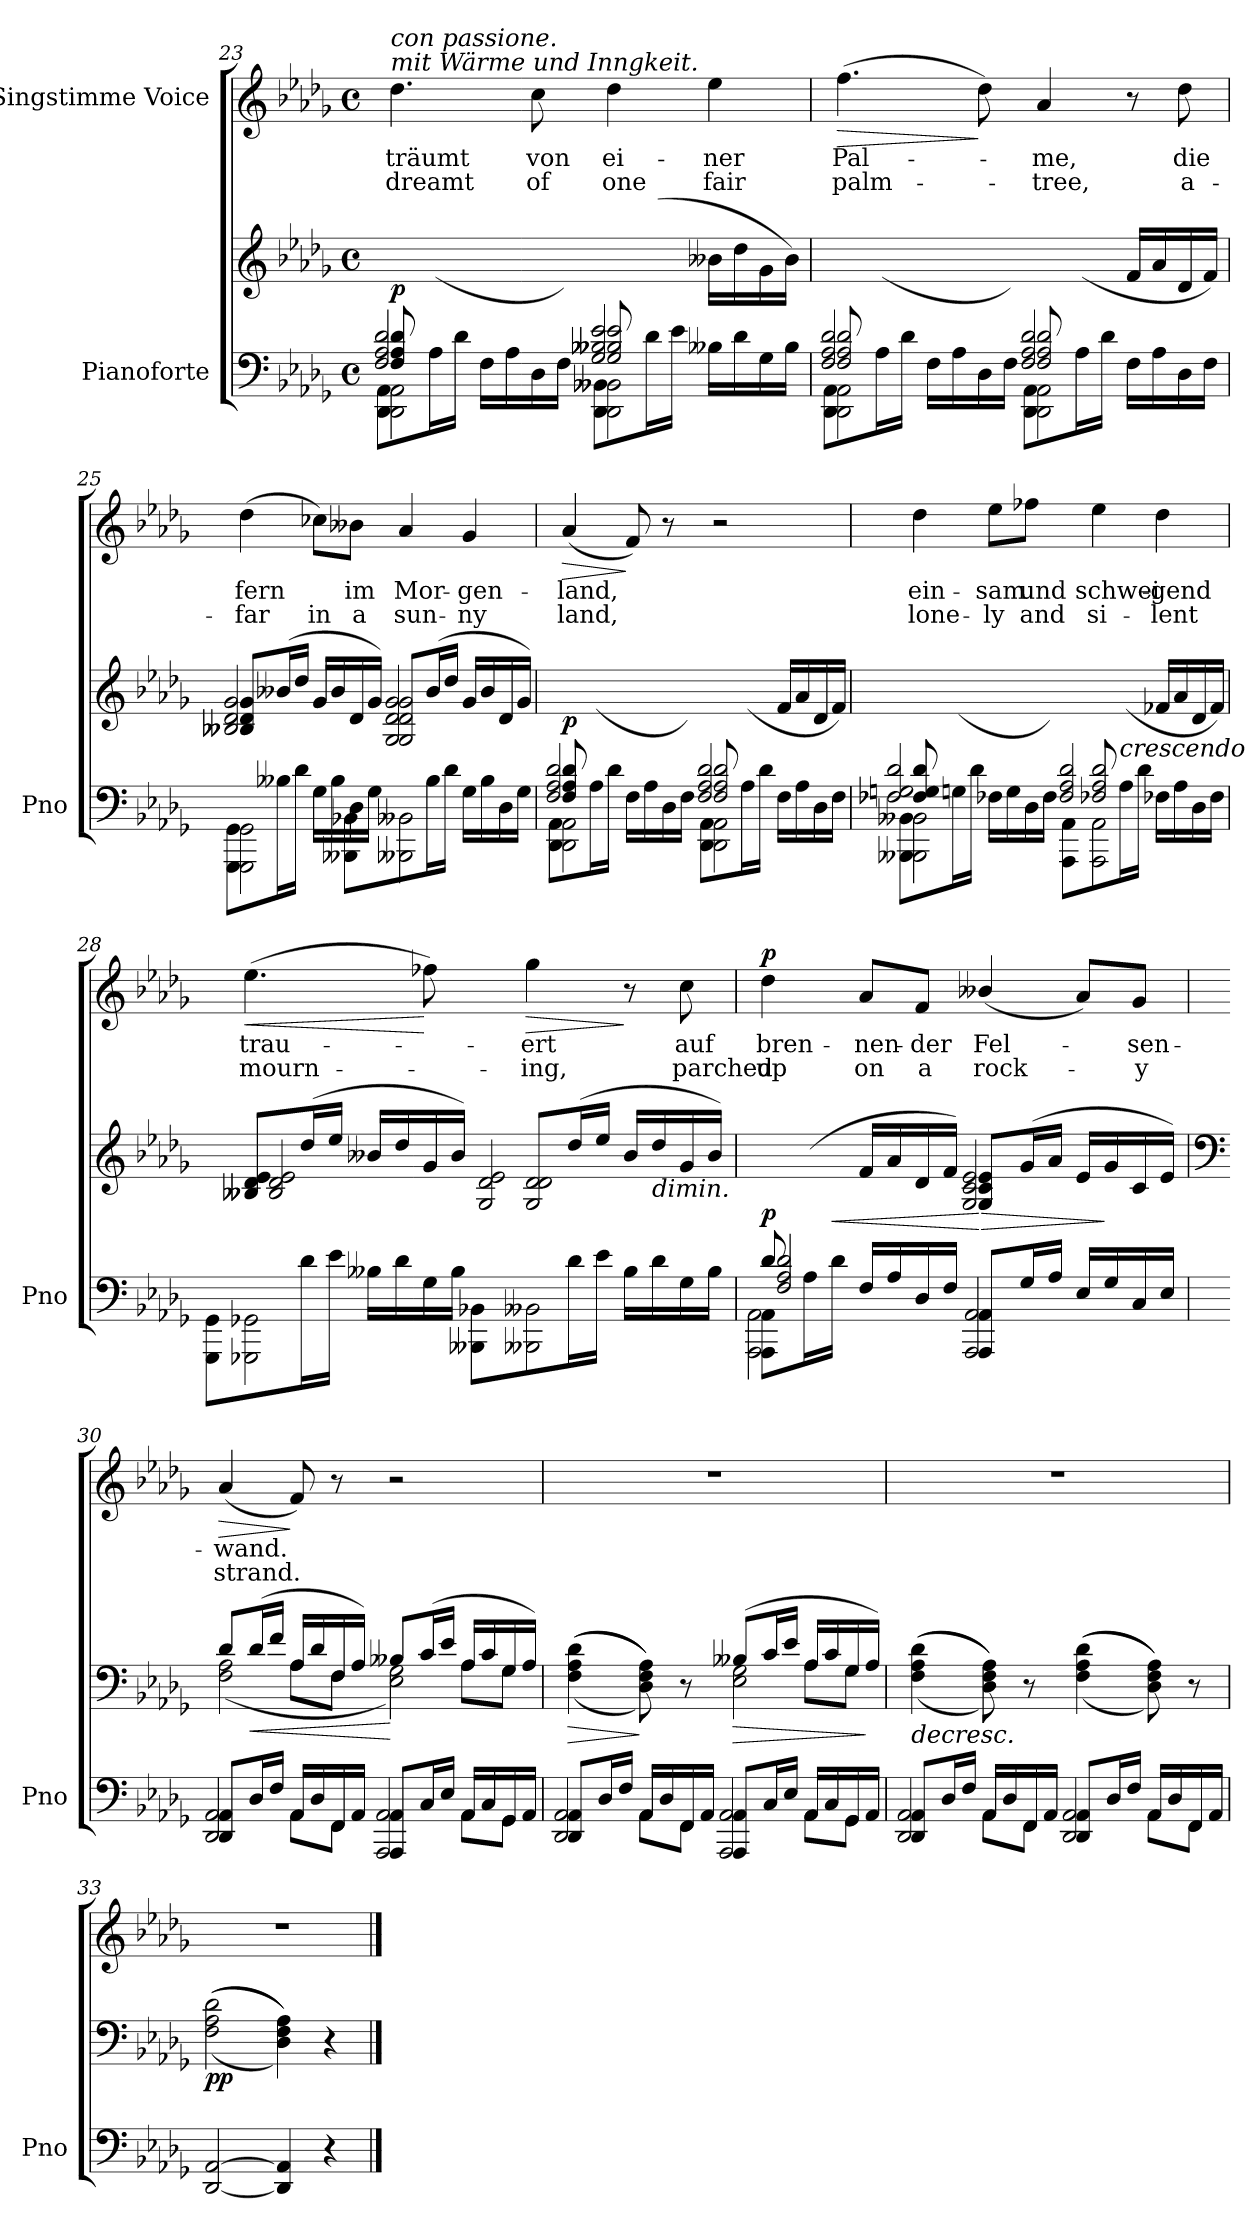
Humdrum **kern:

**kern	**kern	**dynam	**kern	**text	**text	**dynam
*part2	*part2	*part2	*part1	*part1	*part1	*part1
*staff3	*staff2	*staff2/3	*staff1	*staff1	*staff1	*staff1
*I"Pianoforte	*	*	*I"Singstimme Voice	*	*	*
*I'Pno	*	*	*	*	*	*
*clefF4	*clefG2	*	*clefG2	*	*	*
*k[b-e-a-d-g-]	*k[b-e-a-d-g-]	*	*k[b-e-a-d-g-]	*	*	*
*M4/4	*M4/4	*	*M4/4	*	*	*
*met(c)	*met(c)	*	*met(c)	*	*	*
=23	=23	=23	=23	=23	=23	=23
!	!	!	!LO:TX:i:t=mit Wärme und Inngkeit.	!	!	!
!	!	!	!LO:TX:i:t=con passione.	!	!	!
!LO:N:n=1:head=open	!	!	!	!	!	!
!LO:N:n=2:head=open	!	!	!	!	!	!
!LO:N:n=3:head=open	!	!LO:DY:b	!	!	!	!
*^	*	*	*	*	*	*
*	*^	*	*	*	*	*	*
*	*	*^	*	*	*	*	*	*
8F/ 8A-/ 8d-/L	2DD-\ 2AA-\	8DD-\ 8AA-\L	2F/ 2A-/ 2d-/	8ryy	p	4.dd-\	träumt	dreamt	.
4.ryy	.	16A-\L	.	(16a-\L	.	.	.	.	.
.	.	16d-\JJ	.	16dd-\JJ	.	.	.	.	.
.	.	16F\LL	.	16f/LL	.	.	.	.	.
.	.	16A-\	.	16a-/	.	.	.	.	.
.	.	16D-\	.	16d-/	.	8cc\	von	of	.
.	.	16F\JJ	.	16f/JJ)	.	.	.	.	.
!LO:N:n=1:head=open	!	!	!	!	!	!	!	!	!
!LO:N:n=2:head=open	!	!	!	!	!	!	!	!	!
!LO:N:n=3:head=open	!	!	!	!	!	!	!	!	!
8G-/ 8B--X/ 8e-/L	2DD-\ 2BB--X\	8DD-\ 8BB--\L	2G-/ 2B--/ 2e-/	8ryy	.	4dd-\	ei-	one	.
4.ryy	.	16d-\L	.	(16dd-\L	.	.	.	.	.
.	.	16e-\JJ	.	16ee-\JJ	.	.	.	.	.
.	.	16B--X\LL	.	16b--X\LL	.	4ee-\	-ner	fair	.
.	.	16d-\	.	16dd-\	.	.	.	.	.
.	.	16G-\	.	16g-\	.	.	.	.	.
.	.	16B--\JJ	.	16b--\JJ)	.	.	.	.	.
=24	=24	=24	=24	=24	=24	=24	=24	=24	=24
!LO:N:n=1:head=open	!	!	!	!	!	!	!	!	!
!LO:N:n=2:head=open	!	!	!	!	!	!	!	!	!
!LO:N:n=3:head=open	!	!	!	!	!	!	!	!	!LO:HP:b
8F/ 8A-/ 8d-/L	2DD-\ 2AA-\	8DD-\ 8AA-\L	2F/ 2A-/ 2d-/	8ryy	.	(4.ff\	Pal-	palm-	>
4.ryy	.	16A-\L	.	(16a-\L	.	.	.	.	.
.	.	16d-\JJ	.	16dd-\JJ	.	.	.	.	.
.	.	16F\LL	.	16f/LL	.	.	.	.	.
.	.	16A-\	.	16a-/	.	.	.	.	.
.	.	16D-\	.	16d-/	.	8dd-\)	.	.	]
.	.	16F\JJ	.	16f/JJ)	.	.	.	.	.
!LO:N:n=1:head=open	!	!	!	!	!	!	!	!	!
!LO:N:n=2:head=open	!	!	!	!	!	!	!	!	!
!LO:N:n=3:head=open	!	!	!	!	!	!	!	!	!
8F/ 8A-/ 8d-/L	2DD-\ 2AA-\	8DD-\ 8AA-\L	2F/ 2A-/ 2d-/	8ryy	.	4a-/	-me,	-tree,	.
4.ryy	.	16A-\L	.	(16a-\L	.	.	.	.	.
.	.	16d-\JJ	.	16dd-\JJ	.	.	.	.	.
.	.	16F\LL	.	16f/LL	.	8r	.	.	.
.	.	16A-\	.	16a-/	.	.	.	.	.
.	.	16D-\	.	16d-/	.	8dd-\	die	a-	.
.	.	16F\JJ	.	16f/JJ)	.	.	.	.	.
*	*	*v	*v	*	*	*	*	*	*
=25	=25	=25	=25	=25	=25	=25	=25	=25
!	!	!	!LO:N:n=1:head=open	!	!	!	!	!
!	!	!	!LO:N:n=2:head=open	!	!	!	!	!
!	!	!	!LO:N:n=3:head=open	!	!	!	!	!
*	*v	*v	*^	*	*	*	*	*
2GGG-\ 2GG-\	8GGG-\ 8GG-\L	8B--X/ 8d-/ 8g-/L	2B--/ 2d-/ 2g-/	.	(4dd-\	fern	-far	.
.	16B--X\L	(>16b--X/L	.	.	.	.	.	.
.	16d-\JJ	16dd-/JJ	.	.	.	.	.	.
.	16G-\LL	16g-/LL	.	.	8cc-X\L)	.	in	.
.	16B--\	16b--/	.	.	.	.	.	.
.	16D-\	16d-/	.	.	8b--X\J	im	a	.
.	16G-\JJ	16g-/JJ)	.	.	.	.	.	.
!	!	!LO:N:n=1:head=open	!	!	!	!	!	!
!	!	!LO:N:n=2:head=open	!	!	!	!	!	!
!	!	!LO:N:n=3:head=open	!	!	!	!	!	!
2BBB--X\ 2BB--X\	8BBB--\ 8BB-X\L	8G-/ 8d-/ 8g-/L	2G-/ 2d-/ 2g-/	.	4a-/	Mor-	sun-	.
.	16B--\L	(>16b--/L	.	.	.	.	.	.
.	16d-\JJ	16dd-/JJ	.	.	.	.	.	.
.	16G-\LL	16g-/LL	.	.	4g-/	-gen-	-ny	.
.	16B--\	16b--/	.	.	.	.	.	.
.	16D-\	16d-/	.	.	.	.	.	.
.	16G-\JJ	16g-/JJ)	.	.	.	.	.	.
*	*	*v	*v	*	*	*	*	*
=26	=26	=26	=26	=26	=26	=26	=26
!LO:N:n=1:head=open	!	!	!	!	!	!	!
!LO:N:n=2:head=open	!	!	!	!	!	!	!
!LO:N:n=3:head=open	!	!	!LO:DY:b	!	!	!	!LO:HP:b
*^	*^	*	*	*	*	*	*
8F/ 8A-/ 8d-/L	2DD-\ 2AA-\	8DD-\ 8AA-\L	2F/ 2A-/ 2d-/	8ryy	p	(4a-/	-land,	land,	>
4.ryy	.	16A-\L	.	(16a-\L	.	.	.	.	.
.	.	16d-\JJ	.	16dd-\JJ	.	.	.	.	.
.	.	16F\LL	.	16f/LL	.	8f/)	.	.	]
.	.	16A-\	.	16a-/	.	.	.	.	.
.	.	16D-\	.	16d-/	.	8r	.	.	.
.	.	16F\JJ	.	16f/JJ)	.	.	.	.	.
!LO:N:n=1:head=open	!	!	!	!	!	!	!	!	!
!LO:N:n=2:head=open	!	!	!	!	!	!	!	!	!
!LO:N:n=3:head=open	!	!	!	!	!	!	!	!	!
8F/ 8A-/ 8d-/L	2DD-\ 2AA-\	8DD-\ 8AA-\L	2F/ 2A-/ 2d-/	8ryy	.	2r	.	.	.
4.ryy	.	16A-\L	.	(16a-\L	.	.	.	.	.
.	.	16d-\JJ	.	16dd-\JJ	.	.	.	.	.
.	.	16F\LL	.	16f/LL	.	.	.	.	.
.	.	16A-\	.	16a-/	.	.	.	.	.
.	.	16D-\	.	16d-/	.	.	.	.	.
.	.	16F\JJ	.	16f/JJ)	.	.	.	.	.
=27	=27	=27	=27	=27	=27	=27	=27	=27	=27
8F-X/ 8Gn/ 8d-/L	2BBB-\ 2BB-\	8BBB--X\ 8BB--X\L	2F-/ 2G/ 2d-/	8ryy	.	4dd-\	ein-	lone-	.
4.ryy	.	16Gn\L	.	(16gn\L	.	.	.	.	.
.	.	16d-\JJ	.	16dd-\JJ	.	.	.	.	.
.	.	16F-X\LL	.	16f-X/LL	.	8ee-\L	-sam	-ly	.
.	.	16G\	.	16g/	.	.	.	.	.
.	.	16D-\	.	16d-/	.	8ff-X\J	und	and	.
.	.	16F-\JJ	.	16f-/JJ)	.	.	.	.	.
!LO:N:n=1:head=open	!	!	!	!	!	!	!	!	!
!LO:N:n=2:head=open	!	!	!	!	!	!	!	!	!
!LO:N:n=3:head=open	!	!	!	!	!	!	!	!	!
8F-X/ 8A-/ 8d-/L	2AAA-\ 2AA-\	8AAA-\ 8AA-\L	2F-/ 2A-/ 2d-/	8ryy	.	4ee-\	schwei-	si-	.
!	!	!	!	!LO:TX:b:i:t=crescendo	!	!	!	!	!
4.ryy	.	16A-\L	.	(16a-\L	.	.	.	.	.
.	.	16d-\JJ	.	16dd-\JJ	.	.	.	.	.
.	.	16F-X\LL	.	16f-X/LL	.	4dd-\	-gend	-lent	.
.	.	16A-\	.	16a-/	.	.	.	.	.
.	.	16D-\	.	16d-/	.	.	.	.	.
.	.	16F-\JJ	.	16f-/JJ)	.	.	.	.	.
*	*	*v	*v	*	*	*	*	*	*
=28	=28	=28	=28	=28	=28	=28	=28	=28
!	!	!	!LO:N:n=1:head=open	!	!	!	!	!
!	!	!	!LO:N:n=2:head=open	!	!	!	!	!
!	!	!	!LO:N:n=3:head=open	!	!	!	!	!LO:HP:b
*	*v	*v	*^	*	*	*	*	*
2GGG-X\ 2GG-X\	8GGG-\ 8GG-\L	8B--X/ 8d-/ 8e-/L	2B--/ 2d-/ 2e-/	.	(4.ee-\	trau-	mourn-	<
.	16d-\L	(>16dd-/L	.	.	.	.	.	.
.	16e-\JJ	16ee-/JJ	.	.	.	.	.	.
.	16B--X\LL	16b--X/LL	.	.	.	.	.	.
.	16d-\	16dd-/	.	.	.	.	.	.
.	16G-\	16g-/	.	.	8ff-X\)	.	.	[
.	16B--\JJ	16b--/JJ)	.	.	.	.	.	.
!	!	!LO:N:n=1:head=open	!	!	!	!	!	!
!	!	!LO:N:n=2:head=open	!	!	!	!	!	!
!	!	!LO:N:n=3:head=open	!	!	!	!	!	!LO:HP:b
2BBB--X\ 2BB--X\	8BBB--\ 8BB-X\L	8G-/ 8d-/ 8d-/L	2G-/ 2d-/ 2e-/	.	4gg-\	-ert	-ing,	>
.	16d-\L	(>16dd-/L	.	.	.	.	.	.
.	16e-\JJ	16ee-/JJ	.	.	.	.	.	.
.	16B--\LL	16b--/LL	.	.	8r	.	.	]
!	!	!LO:TX:b:i:t=dimin.	!	!	!	!	!	!
.	16d-\	16dd-/	.	.	.	.	.	.
.	16G-\	16g-/	.	.	8cc\	auf	parched	.
.	16B--\JJ	16b--/JJ)	.	.	.	.	.	.
=29	=29	=29	=29	=29	=29	=29	=29	=29
*^	*^	*	*	*	*	*	*	*
!	!	!	!	!	!	!LO:DY:b	!	!	!	!LO:DY:a
8d-/L	2F/ 2A-/ 2d-/	8AAA-\ 8AA-\L	2AAA-\ 2AA-\	8ryy	2ryy	p	4dd-\	bren-	up	p
2..ryy	.	16A-\L	.	(16a-\L	.	.	.	.	.	.
!	!	!	!	!	!	!LO:HP:b	!	!	!	!
.	.	16d-\JJ	.	16dd-\JJ	.	<	.	.	.	.
.	.	16F/LL	.	16f/LL	.	.	8a-/L	-nen-	on	.
.	.	16A-/	.	16a-/	.	.	.	.	.	.
.	.	16D-/	.	16d-/	.	.	8f/J	-der	a	.
.	.	16F/JJ	.	16f/JJ)	.	.	.	.	.	.
!	!	!	!	!	!	!LO:HP:n=1:b	!	!	!	!
.	2ryy	8AAA-/ 8AA-/L	2AAA-/ 2AA-/	8G-/ 8c/ 8e-/L	2G-/ 2c/ 2e-/	[ >	(4b--X/	Fel-	rock-	.
.	.	16G-/L	.	(16g-/L	.	.	.	.	.	.
.	.	16A-/JJ	.	16a-/JJ	.	.	.	.	.	.
.	.	16E-/LL	.	16e-/LL	.	.	8a-/L)	.	.	.
.	.	16G-/	.	16g-/	.	]	.	.	.	.
.	.	16C/	.	16c/	.	.	8g-/J	-sen-	-y	.
.	.	16E-/JJ	.	16e-/JJ)	.	.	.	.	.	.
*v	*v	*v	*v	*	*	*	*	*	*	*
*	*v	*v	*	*	*	*	*
=30	=30	=30	=30	=30	=30	=30
*	*clefF4	*	*	*	*	*
*^	*^	*	*	*	*	*
*	*^	*	*^	*	*	*	*	*
!	!	!	!	!	!	!	!	!	!	!LO:HP:b
8DD-/ 8AA-/L	4ryy	2DD-/ 2AA-/	8d-/L	(2F\ 2A-\	4ryy	.	(4a-/	-wand.	strand.	>
!	!	!	!	!	!	!LO:HP:b	!	!	!	!
16D-/L	.	.	(16d-/L	.	.	<	.	.	.	.
16F/JJ	.	.	16f/JJ	.	.	.	.	.	.	.
16AA-/LL	8AA-\L	.	16A-/LL	.	8A-\L	.	8f/)	.	.	]
16D-/	.	.	16d-/	.	.	.	.	.	.	.
16FF/	8FF\J	.	16F/	.	8F\J	.	8r	.	.	.
16AA-/JJ	.	.	16A-/JJ)	.	.	.	.	.	.	.
8AAA-/ 8AA-/L	4ryy	2AAA-/ 2AA-/	8B--X/L	2E-\ 2G-\)	4ryy	[	2r	.	.	.
16C/L	.	.	(16c/L	.	.	.	.	.	.	.
16E-/JJ	.	.	16e-/JJ	.	.	.	.	.	.	.
16AA-/LL	8AA-\L	.	16A-/LL	.	8A-\L	.	.	.	.	.
16C/	.	.	16c/	.	.	.	.	.	.	.
16GG-/	8GG-\J	.	16G-/	.	8G-\J	.	.	.	.	.
16AA-/JJ	.	.	16A-/JJ)	.	.	.	.	.	.	.
=31	=31	=31	=31	=31	=31	=31	=31	=31	=31	=31
!	!	!	!	!	!	!LO:HP:b	!	!	!	!
8DD-/ 8AA-/L	4ryy	2DD-/ 2AA-/	(<(>(4F\ 4A-\ 4d-\	2ryy	2.ryy	>	1r	.	.	.
16D-/L	.	.	.	.	.	.	.	.	.	.
16F/JJ	.	.	.	.	.	.	.	.	.	.
16AA-/LL	8AA-\L	.	8D-\ 8F\ 8A-\)))	.	.	]	.	.	.	.
16D-/	.	.	.	.	.	.	.	.	.	.
16FF/	8FF\J	.	8r	.	.	.	.	.	.	.
16AA-/JJ	.	.	.	.	.	.	.	.	.	.
!	!	!	!	!	!	!LO:HP:b	!	!	!	!
8AAA-/ 8AA-/L	4ryy	2AAA-/ 2AA-/	(8B--X/L	2E-\ 2G-\	.	>	.	.	.	.
16C/L	.	.	16c/L	.	.	.	.	.	.	.
16E-/JJ	.	.	16e-/JJ	.	.	.	.	.	.	.
16AA-/LL	8AA-\L	.	16A-/LL	.	8A-\L	.	.	.	.	.
16C/	.	.	16c/	.	.	.	.	.	.	.
16GG-/	8GG-\J	.	16G-/	.	8G-\J	.	.	.	.	.
16AA-/JJ	.	.	16A-/JJ)	.	.	]	.	.	.	.
*	*	*	*v	*v	*v	*	*	*	*	*
=32	=32	=32	=32	=32	=32	=32	=32	=32
!	!	!	!LO:TX:b:i:t=decresc.	!	!	!	!	!
8DD-/ 8AA-/L	4ryy	2DD-/ 2AA-/	(((<4F\ 4A-\ 4d-\	.	1r	.	.	.
16D-/L	.	.	.	.	.	.	.	.
16F/JJ	.	.	.	.	.	.	.	.
16AA-/LL	8AA-\L	.	8D-\ 8F\ 8A-\)))	.	.	.	.	.
16D-/	.	.	.	.	.	.	.	.
16FF/	8FF\J	.	8r	.	.	.	.	.
16AA-/JJ	.	.	.	.	.	.	.	.
8DD-/ 8AA-/L	4ryy	2DD-/ 2AA-/	(((<4F\ 4A-\ 4d-\	.	.	.	.	.
16D-/L	.	.	.	.	.	.	.	.
16F/JJ	.	.	.	.	.	.	.	.
16AA-/LL	8AA-\L	.	8D-\ 8F\ 8A-\)))	.	.	.	.	.
16D-/	.	.	.	.	.	.	.	.
16FF/	8FF\J	.	8r	.	.	.	.	.
16AA-/JJ	.	.	.	.	.	.	.	.
*v	*v	*v	*	*	*	*	*	*
=33	=33	=33	=33	=33	=33	=33
!	!	!LO:DY:b	!	!	!	!
[2DD-/ [2AA-/	(<((2F\ 2A-\ 2d-\	pp	1r	.	.	.
4DD-/] 4AA-/]	4D-\ 4F\ 4A-\)))	.	.	.	.	.
4r	4r	.	.	.	.	.
==	==	==	==	==	==	==
*-	*-	*-	*-	*-	*-	*-
